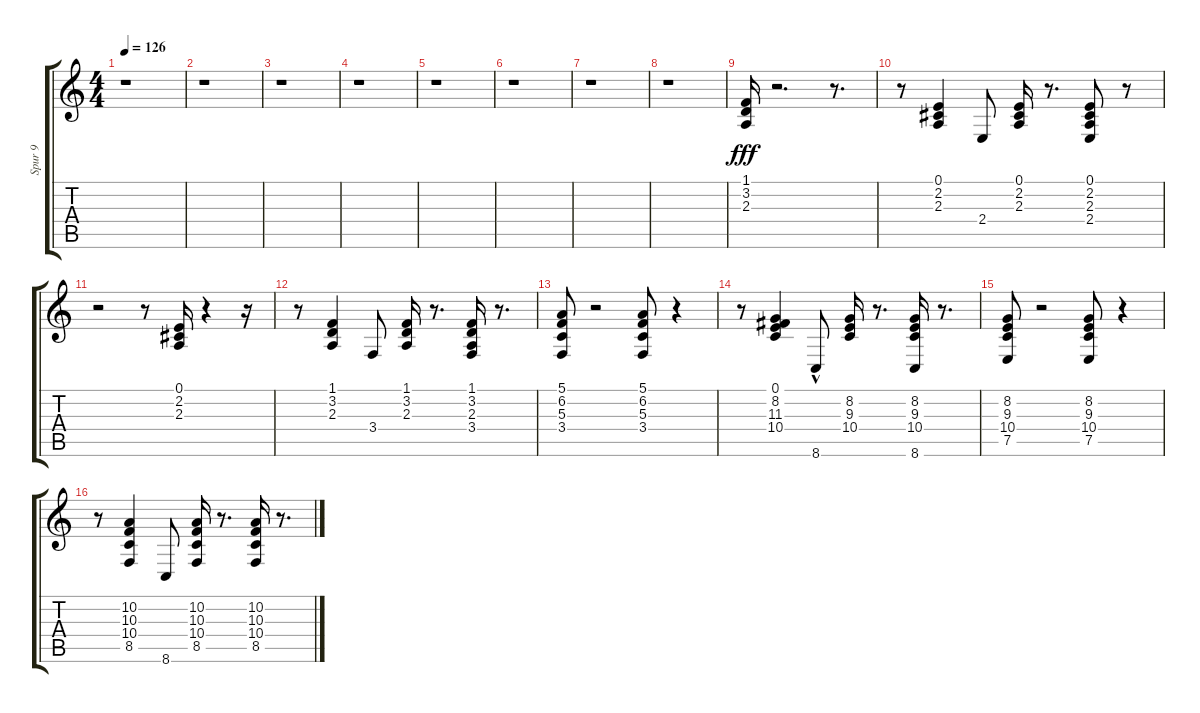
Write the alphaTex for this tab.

\track ("Spur 9" "Spur 9") {instrument brasssection}
\staff {score tabs}
\tuning (E4 B3 G3 D3 A2 E2) {hide}
\ts (4 4)
\tempo 126
\clef g2
\ks c
r.1{dy fff} |
r.1 |
r.1 |
r.1 |
r.1 |
r.1 |
r.1 |
r.1 |
(1.1 3.2 2.3).16 r.2{d} r.8{d} |
r.8 (0.1 2.2 2.3).4 2.4.8 (0.1 2.2 2.3).16 r.8{d} (0.1 2.2 2.3 2.4).8 r.8 |
r.2 r.8 (0.1 2.2 2.3).16 r.4 r.16 |
r.8 (1.1 3.2 2.3).4 3.4.8 (1.1 3.2 2.3).16 r.8{d} (1.1 3.2 2.3 3.4).16 r.8{d} |
(5.1 6.2 5.3 3.4).8 r.2 (5.1 6.2 5.3 3.4).8 r.4 |
r.8 (0.1 8.2 11.3 10.4).4 8.6{hac}.8 (8.2 9.3 10.4).16 r.8{d} (8.2 9.3 10.4 8.6).16 r.8{d} |
(8.2 9.3 10.4 7.5).8 r.2 (8.2 9.3 10.4 7.5).8 r.4 |
r.8 (10.2 10.3 10.4 8.5).4 8.6.8 (10.2 10.3 10.4 8.5).16 r.8{d} (10.2 10.3 10.4 8.5).16 r.8{d}
